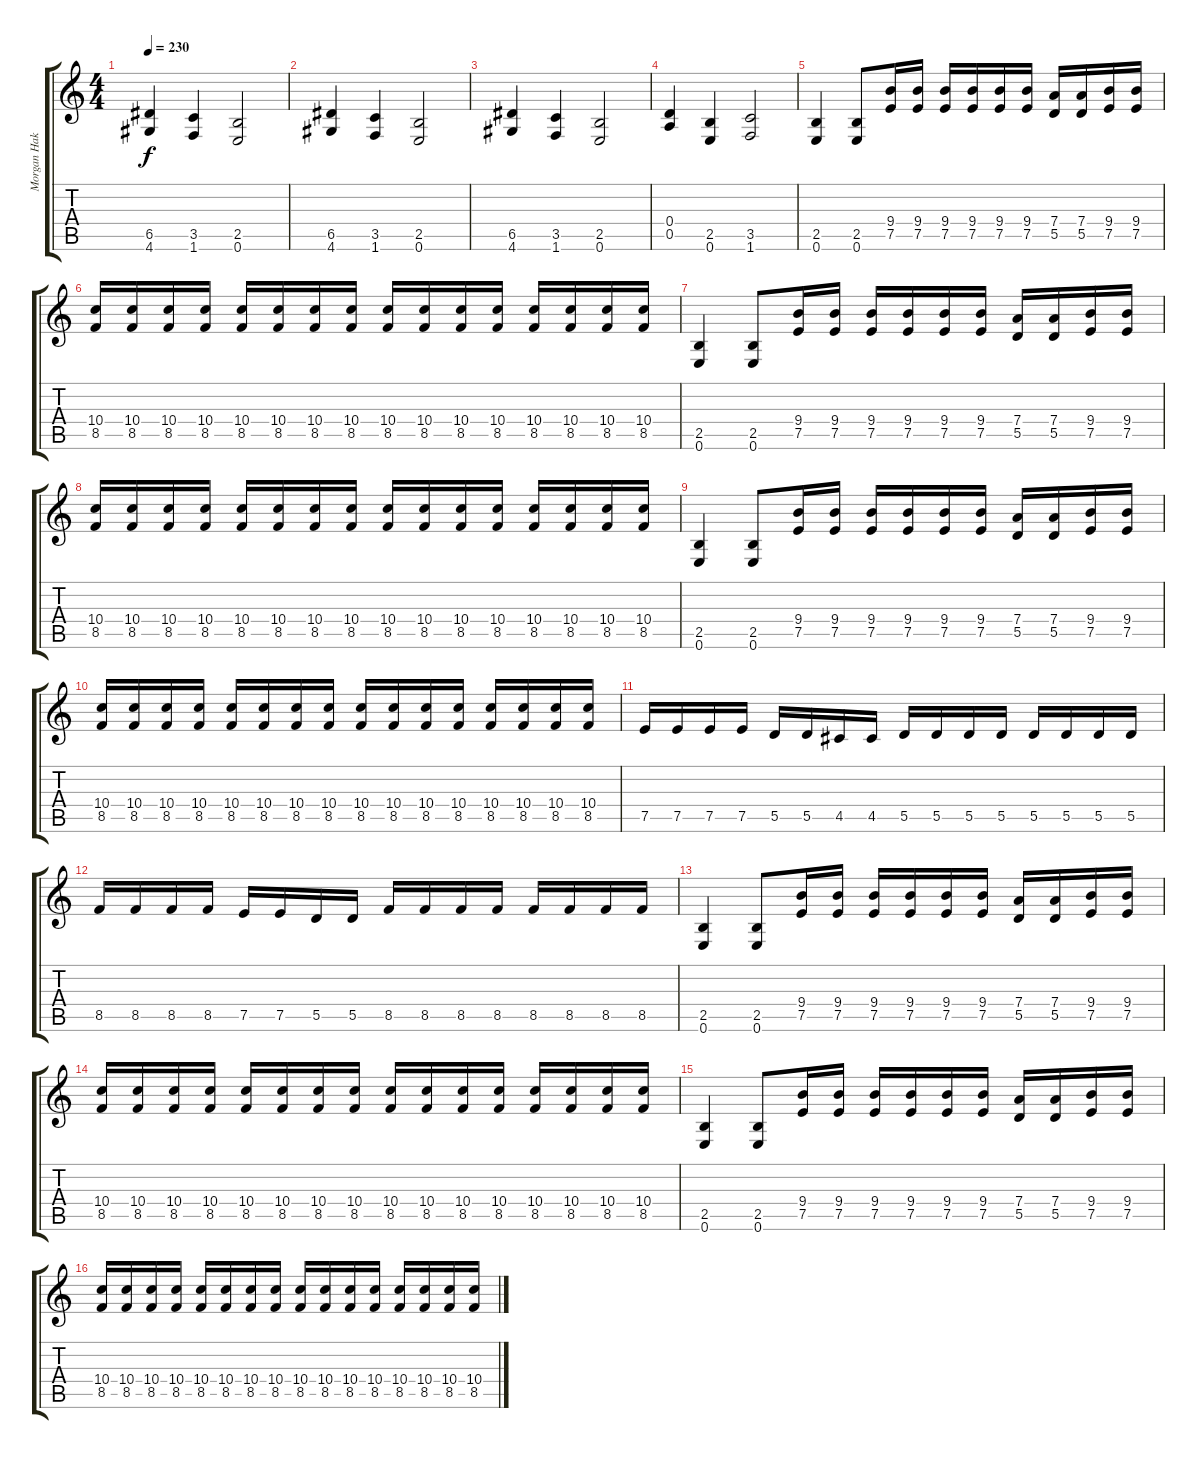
\track ("Morgan Hakansson" "Morgan Hak") {instrument distortionguitar}
\staff {score tabs}
\tuning (E4 B3 G3 D3 A2 E2) {hide}
\ts (4 4)
\tempo 230
\clef g2
\ks c
(6.5 4.6).4{dy f} (3.5 1.6).4 (2.5 0.6).2 |
(6.5 4.6).4 (3.5 1.6).4 (2.5 0.6).2 |
(6.5 4.6).4 (3.5 1.6).4 (2.5 0.6).2 |
(0.4 0.5).4 (2.5 0.6).4 (3.5 1.6).2 |
(2.5 0.6).4 (2.5 0.6).8 (9.4 7.5).16 (9.4 7.5).16 (9.4 7.5).16 (9.4 7.5).16 (9.4 7.5).16 (9.4 7.5).16 (7.4 5.5).16 (7.4 5.5).16 (9.4 7.5).16 (9.4 7.5).16 |
(10.4 8.5).16 (10.4 8.5).16 (10.4 8.5).16 (10.4 8.5).16 (10.4 8.5).16 (10.4 8.5).16 (10.4 8.5).16 (10.4 8.5).16 (10.4 8.5).16 (10.4 8.5).16 (10.4 8.5).16 (10.4 8.5).16 (10.4 8.5).16 (10.4 8.5).16 (10.4 8.5).16 (10.4 8.5).16 |
(2.5 0.6).4 (2.5 0.6).8 (9.4 7.5).16 (9.4 7.5).16 (9.4 7.5).16 (9.4 7.5).16 (9.4 7.5).16 (9.4 7.5).16 (7.4 5.5).16 (7.4 5.5).16 (9.4 7.5).16 (9.4 7.5).16 |
(10.4 8.5).16 (10.4 8.5).16 (10.4 8.5).16 (10.4 8.5).16 (10.4 8.5).16 (10.4 8.5).16 (10.4 8.5).16 (10.4 8.5).16 (10.4 8.5).16 (10.4 8.5).16 (10.4 8.5).16 (10.4 8.5).16 (10.4 8.5).16 (10.4 8.5).16 (10.4 8.5).16 (10.4 8.5).16 |
(2.5 0.6).4 (2.5 0.6).8 (9.4 7.5).16 (9.4 7.5).16 (9.4 7.5).16 (9.4 7.5).16 (9.4 7.5).16 (9.4 7.5).16 (7.4 5.5).16 (7.4 5.5).16 (9.4 7.5).16 (9.4 7.5).16 |
(10.4 8.5).16 (10.4 8.5).16 (10.4 8.5).16 (10.4 8.5).16 (10.4 8.5).16 (10.4 8.5).16 (10.4 8.5).16 (10.4 8.5).16 (10.4 8.5).16 (10.4 8.5).16 (10.4 8.5).16 (10.4 8.5).16 (10.4 8.5).16 (10.4 8.5).16 (10.4 8.5).16 (10.4 8.5).16 |
7.5.16 7.5.16 7.5.16 7.5.16 5.5.16 5.5.16 4.5.16 4.5.16 5.5.16 5.5.16 5.5.16 5.5.16 5.5.16 5.5.16 5.5.16 5.5.16 |
8.5.16 8.5.16 8.5.16 8.5.16 7.5.16 7.5.16 5.5.16 5.5.16 8.5.16 8.5.16 8.5.16 8.5.16 8.5.16 8.5.16 8.5.16 8.5.16 |
(2.5 0.6).4 (2.5 0.6).8 (9.4 7.5).16 (9.4 7.5).16 (9.4 7.5).16 (9.4 7.5).16 (9.4 7.5).16 (9.4 7.5).16 (7.4 5.5).16 (7.4 5.5).16 (9.4 7.5).16 (9.4 7.5).16 |
(10.4 8.5).16 (10.4 8.5).16 (10.4 8.5).16 (10.4 8.5).16 (10.4 8.5).16 (10.4 8.5).16 (10.4 8.5).16 (10.4 8.5).16 (10.4 8.5).16 (10.4 8.5).16 (10.4 8.5).16 (10.4 8.5).16 (10.4 8.5).16 (10.4 8.5).16 (10.4 8.5).16 (10.4 8.5).16 |
(2.5 0.6).4 (2.5 0.6).8 (9.4 7.5).16 (9.4 7.5).16 (9.4 7.5).16 (9.4 7.5).16 (9.4 7.5).16 (9.4 7.5).16 (7.4 5.5).16 (7.4 5.5).16 (9.4 7.5).16 (9.4 7.5).16 |
(10.4 8.5).16 (10.4 8.5).16 (10.4 8.5).16 (10.4 8.5).16 (10.4 8.5).16 (10.4 8.5).16 (10.4 8.5).16 (10.4 8.5).16 (10.4 8.5).16 (10.4 8.5).16 (10.4 8.5).16 (10.4 8.5).16 (10.4 8.5).16 (10.4 8.5).16 (10.4 8.5).16 (10.4 8.5).16
